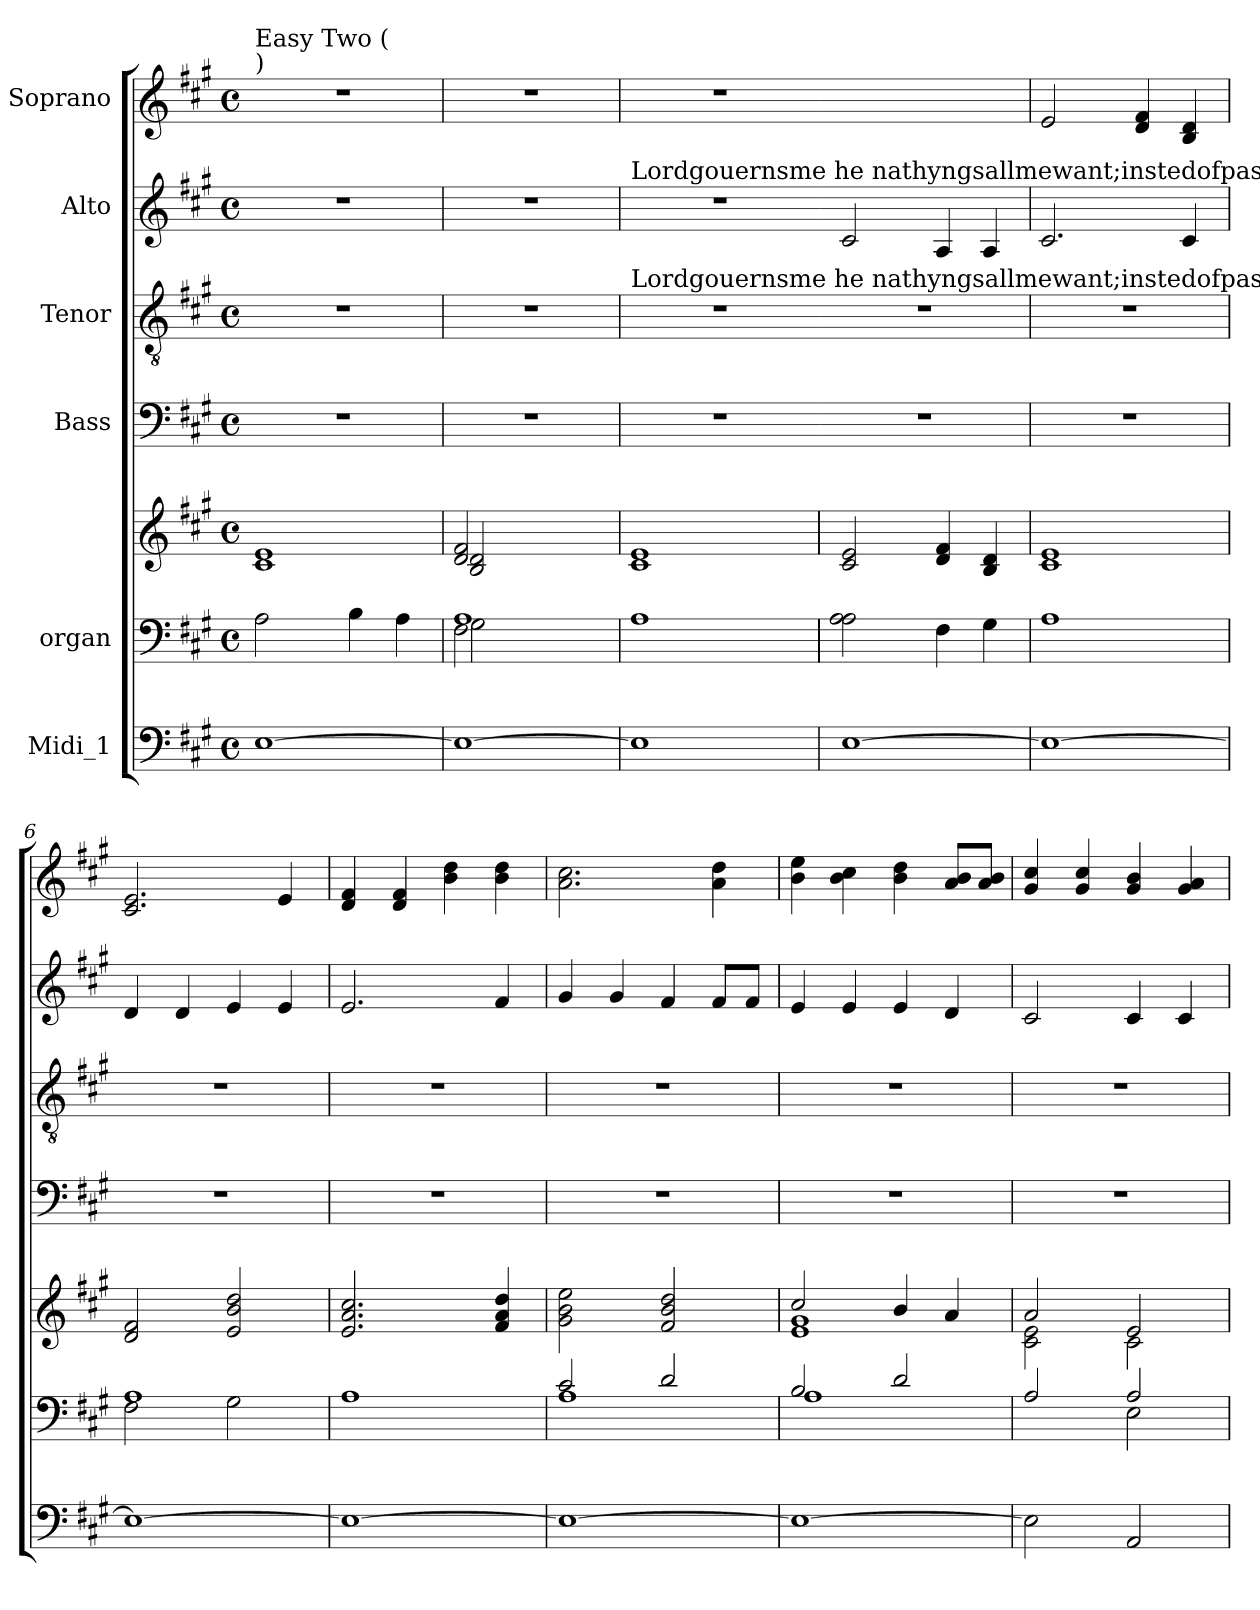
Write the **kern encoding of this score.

**kern	**kern	**kern	**kern	**kern	**kern	**kern	**dynam
*part6	*part5	*part5	*part4	*part3	*part2	*part1	*part1
*staff7	*staff6	*staff5	*staff4	*staff3	*staff2	*staff1	*staff1
*I"Midi_1	*I"organ	*	*I"Bass	*I"Tenor	*I"Alto	*I"Soprano	*
*clefF4	*clefF4	*clefG2	*clefF4	*clefGv2	*clefG2	*clefG2	*
*k[f#c#g#]	*k[f#c#g#]	*k[f#c#g#]	*k[f#c#g#]	*k[f#c#g#]	*k[f#c#g#]	*k[f#c#g#]	*
*A:	*A:	*A:	*A:	*A:	*A:	*A:	*
*M4/4	*M4/4	*M4/4	*M4/4	*M4/4	*M4/4	*M4/4	*
*met(c)	*met(c)	*met(c)	*met(c)	*met(c)	*met(c)	*met(c)	*
*MM94	*MM94	*MM94	*MM94	*MM94	*MM94	*MM94	*
=1	=1	=1	=1	=1	=1	=1	=1
*	*^	*^	*	*	*	*	*
*	*	*^	*	*	*	*	*	*	*
!	!	!	!	!	!	!	!	!	!LO:TX:a:t=)	!
!	!	!	!	!	!	!	!	!	!LO:TX:a:t=Easy Two (	!
[1E	2A\	4ryy	4ryy	1c#/ 1e/	4ryy	1r	1r	1r	1r	.
.	.	4ryy	4ryy	.	4ryy	.	.	.	.	.
.	4B\	4ryy	4ryy	.	4ryy	.	.	.	.	.
.	4A\	4ryy	4ryy	.	4ryy	.	.	.	.	.
=2	=2	=2	=2	=2	=2	=2	=2	=2	=2	=2
1E_	1A/	2F#\	2G#\	2d/ 2f#/	2B/ 2d/	1r	1r	1r	1r	.
.	.	4ryy	4ryy	4ryy	4ryy	.	.	.	.	.
.	.	4ryy	4ryy	4ryy	4ryy	.	.	.	.	.
=3	=3	=3	=3	=3	=3	=3	=3	=3	=3	=3
!	!	!	!	!	!	!	!	!LO:TX:a:t=Lordgouernsme he nathyngsallmewant;instedofpasture thare hemesett.onthe	!	!
!	!	!	!	!	!	!	!LO:TX:a:t=Lordgouernsme he nathyngsallmewant;instedofpasture thare hemesett.onthe	!	!	!
1E]	1A/	4ryy	4ryy	1c#/ 1e/	4ryy	1r	1r	1r	1r	.
.	.	4ryy	4ryy	.	4ryy	.	.	.	.	.
.	.	4ryy	4ryy	.	4ryy	.	.	.	.	.
.	.	4ryy	4ryy	.	4ryy	.	.	.	.	.
=4	=4	=4	=4	=4	=4	=4	=4	=4	=4||	=4||
[1E	2A\ 2A\	4ryy	4ryy	2c#/ 2e/	4ryy	1r	1r	2c#/	4ryy	.
.	.	4ryy	4ryy	.	4ryy	.	.	.	4ryy	.
.	4F#\	4ryy	4ryy	4d/ 4f#/	4ryy	.	.	4A/	4ryy	.
.	4G#\	4ryy	4ryy	4B/ 4d/	4ryy	.	.	4A/	4ryy	.
=5	=5	=5	=5	=5	=5	=5	=5	=5	=5	=5
!	!	!	!	!	!	!	!	!	!	!LO:DY:b
!	!	!	!	!	!	!	!	!	!	!LO:DY:n=1:a
1E_	1A/	4ryy	4ryy	1c#/ 1e/	4ryy	1r	1r	2.c#/	2e/	mp mp
.	.	4ryy	4ryy	.	4ryy	.	.	.	.	.
.	.	4ryy	4ryy	.	4ryy	.	.	.	4d/ 4f#/	.
.	.	4ryy	4ryy	.	4ryy	.	.	4c#/	4B/ 4d/	.
=6	=6	=6	=6	=6	=6	=6	=6	=6	=6	=6
1E_	1A/	2F#\	4ryy	2d/ 2f#/	4ryy	1r	1r	4d/	2.c#/ 2.e/	.
.	.	.	4ryy	.	4ryy	.	.	4d/	.	.
.	.	2G#\	4ryy	2e/ 2b/ 2dd/	4ryy	.	.	4e/	.	.
.	.	.	4ryy	.	4ryy	.	.	4e/	4e/	.
=7	=7	=7	=7	=7	=7	=7	=7	=7	=7	=7
1E_	1A/	4ryy	4ryy	2.e/ 2.a/ 2.cc#/	4ryy	1r	1r	2.e/	4d/ 4f#/	.
.	.	4ryy	4ryy	.	4ryy	.	.	.	4d/ 4f#/	.
.	.	4ryy	4ryy	.	4ryy	.	.	.	4b\ 4dd\	.
.	.	4ryy	4ryy	4f#/ 4a/ 4dd/	4ryy	.	.	4f#/	4b\ 4dd\	.
=8	=8	=8	=8	=8	=8	=8	=8	=8	=8	=8
1E_	2c#/	1A\	4ryy	2g#\ 2b\ 2ee\	4ryy	1r	1r	4g#/	2.a\ 2.cc#\	.
.	.	.	4ryy	.	4ryy	.	.	4g#/	.	.
.	2d/	.	4ryy	2f#/ 2b/ 2dd/	4ryy	.	.	4f#/	.	.
.	.	.	4ryy	.	4ryy	.	.	8f#/L	4a\ 4dd\	.
.	.	.	.	.	.	.	.	8f#/J	.	.
=9	=9	=9	=9	=9	=9	=9	=9	=9	=9	=9
1E_	2B/	1A\	4ryy	2cc#/	1e\ 1g#\	1r	1r	4e/	4b\ 4ee\	.
.	.	.	4ryy	.	.	.	.	4e/	4b\ 4cc#\	.
.	2d/	.	4ryy	4b/	.	.	.	4e/	4b\ 4dd\	.
.	.	.	4ryy	4a/	.	.	.	4d/	8a/ 8b/L	.
.	.	.	.	.	.	.	.	.	8a/ 8b/J	.
=10	=10	=10	=10	=10	=10	=10	=10	=10	=10	=10
2E\]	2A/	4ryy	4ryy	2a/	2c#\ 2e\	1r	1r	2c#/	4g#/ 4cc#/	.
.	.	4ryy	4ryy	.	.	.	.	.	4g#/ 4cc#/	.
2AA/	2A/	2E\	4ryy	2e/	2c#\	.	.	4c#/	4g#/ 4b/	.
.	.	.	4ryy	.	.	.	.	4c#/	4g#/ 4a/	.
*	*v	*v	*v	*	*	*	*	*	*	*
*	*	*v	*v	*	*	*	*	*
=	=	=	=	=	=	=	=
*-	*-	*-	*-	*-	*-	*-	*-
